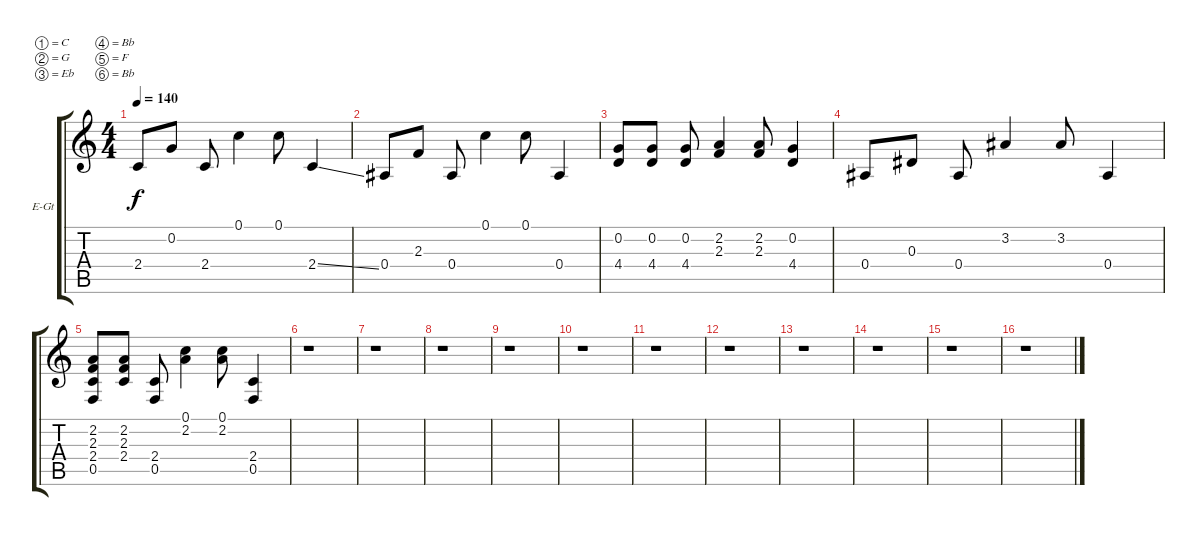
\bracketExtendMode groupsimilarinstruments
\firstSystemTrackNameOrientation horizontal
\otherSystemsTrackNameOrientation horizontal
\track ("Клин" "E-Gt") {instrument electricguitarjazz}
\staff {score tabs}
\tuning (C4 G3 Eb3 Bb2 F2 Bb1)
\ts (4 4)
\tempo 140
\clef g2
\ks c
2.4.8{dy f} 0.2.8 2.4.8 0.1.4 0.1.8 2.4{ss}.4 |
0.4.8 2.3.8 0.4.8 0.1.4 0.1.8 0.4.4 |
(0.2 4.4).8 (0.2 4.4).8 (0.2 4.4).8 (2.2 2.3).4 (2.2 2.3).8 (0.2 4.4).4 |
0.4.8 0.3.8 0.4.8 3.2.4 3.2.8 0.4.4 |
(2.2 2.3 2.4 0.5).8 (2.2 2.3 2.4).8 (2.4 0.5).8 (0.1 2.2).4 (0.1 2.2).8 (2.4 0.5).4 |
r.1 |
r.1 |
r.1 |
r.1 |
r.1 |
r.1 |
r.1 |
r.1 |
r.1 |
r.1 |
r.1
